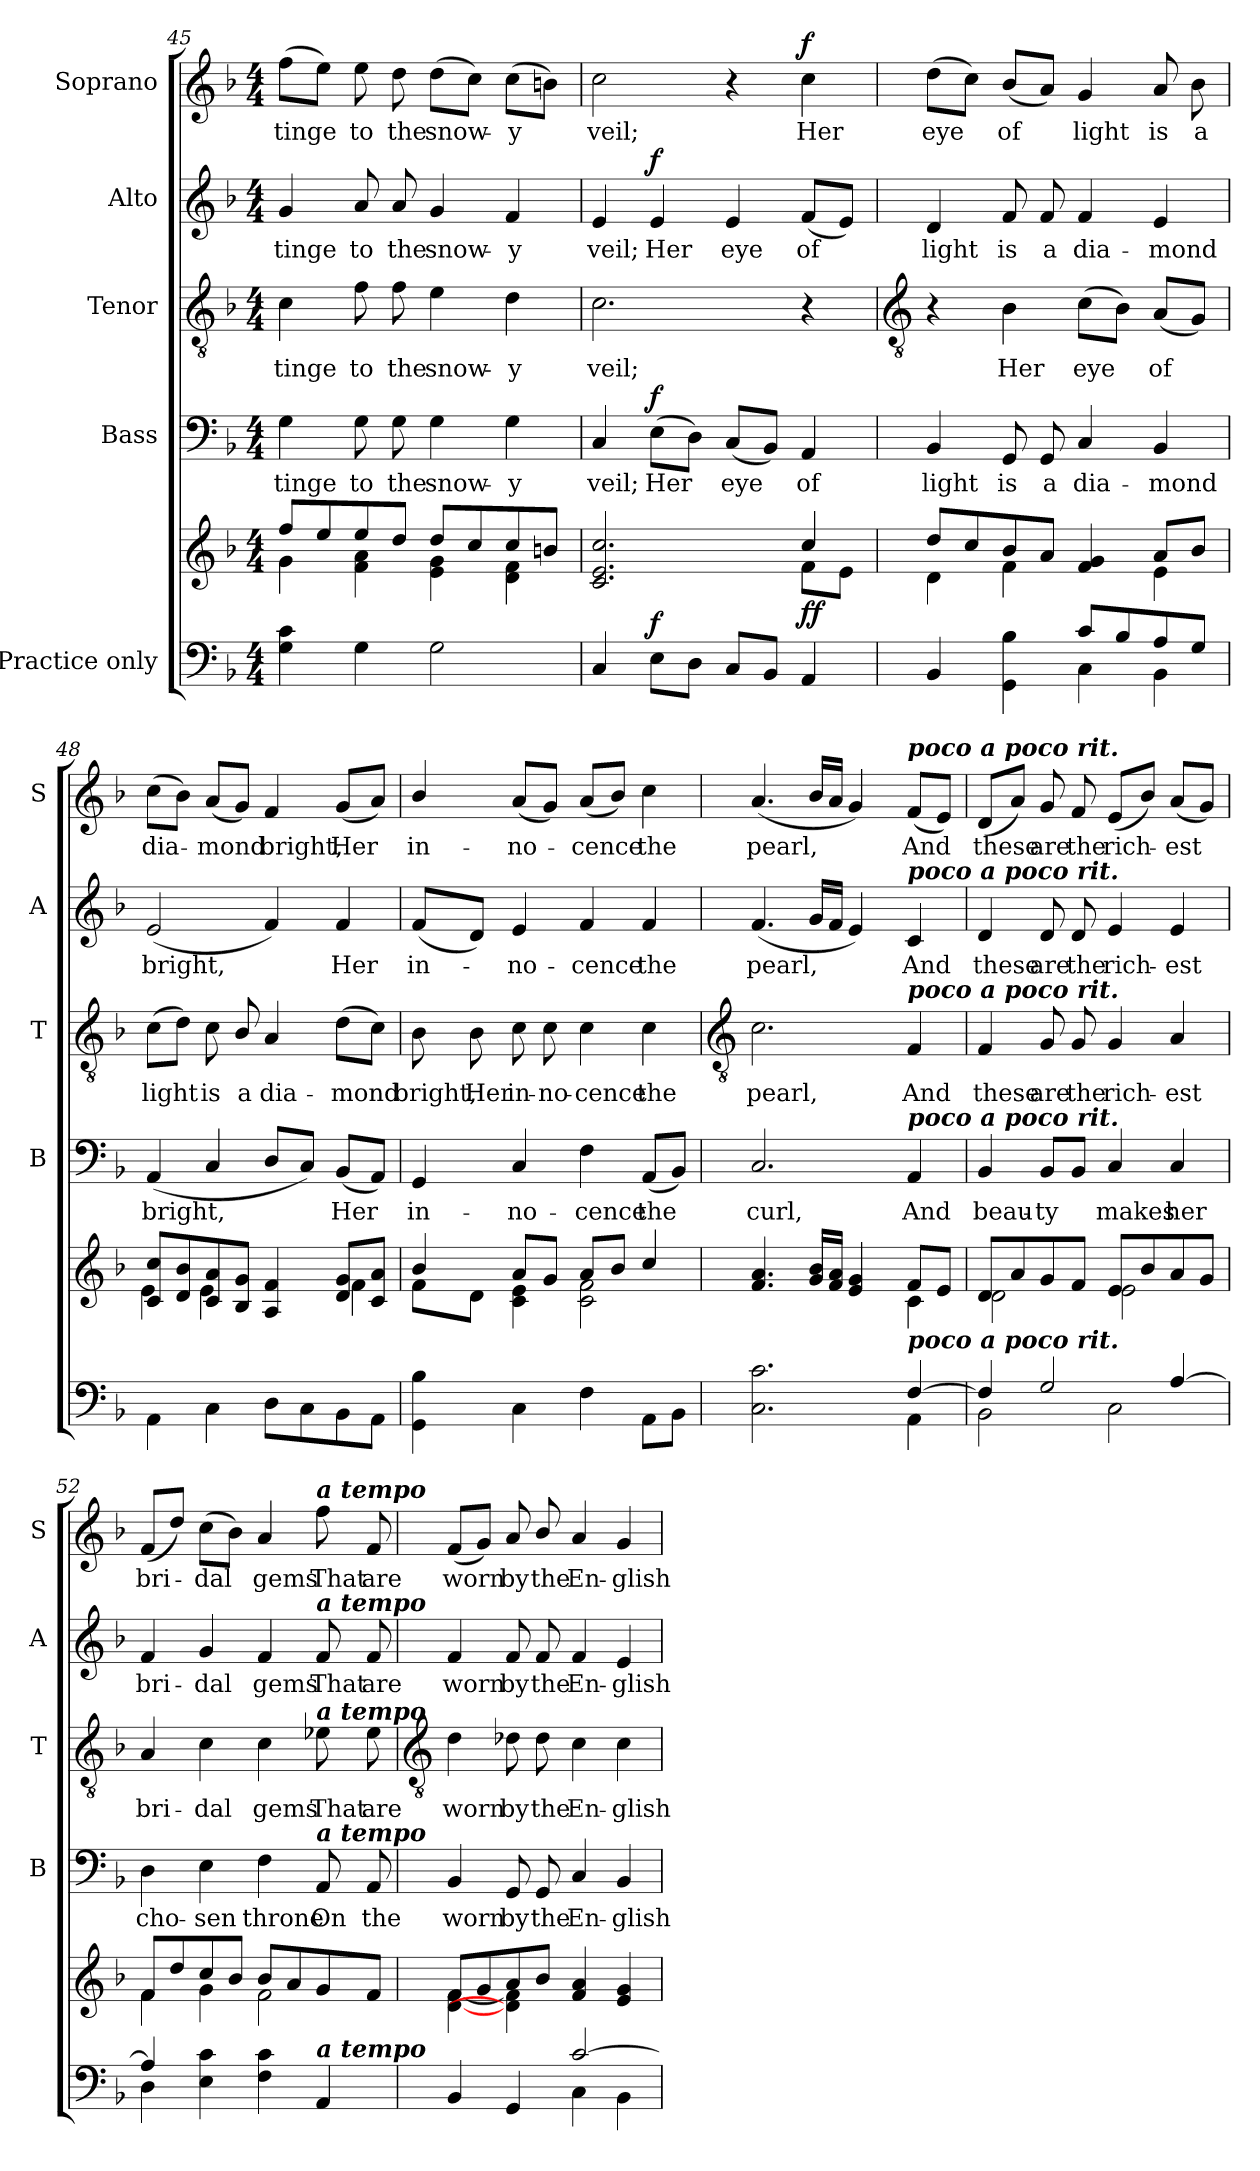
**kern	**kern	**dynam	**kern	**text	**dynam	**kern	**text	**kern	**text	**dynam	**kern	**text	**dynam
*part5	*part5	*part5	*part4	*part4	*part4	*part3	*part3	*part2	*part2	*part2	*part1	*part1	*part1
*staff6	*staff5	*staff5/6	*staff4	*staff4	*staff4	*staff3	*staff3	*staff2	*staff2	*staff2	*staff1	*staff1	*staff1
*I"Practice only	*	*	*I"Bass	*	*	*I"Tenor	*	*I"Alto	*	*	*I"Soprano	*	*
*	*	*	*I'B	*	*	*I'T	*	*I'A	*	*	*I'S	*	*
*clefF4	*clefG2	*	*clefF4	*	*	*clefGv2	*	*clefG2	*	*	*clefG2	*	*
*k[b-]	*k[b-]	*	*k[b-]	*	*	*k[b-]	*	*k[b-]	*	*	*k[b-]	*	*
*F:	*F:	*	*F:	*	*	*F:	*	*F:	*	*	*F:	*	*
*M4/4	*M4/4	*	*M4/4	*	*	*M4/4	*	*M4/4	*	*	*M4/4	*	*
=45	=45	=45	=45	=45	=45	=45	=45	=45	=45	=45	=45	=45	=45
*	*^	*	*	*	*	*	*	*	*	*	*	*	*
!	!	!	!	!	!LO:LY:b	!	!	!LO:LY:b	!	!LO:LY:b	!	!	!LO:LY:b	!
4G 4c	8ff/L	4g\	.	4G	tinge	.	4c	tinge	4g	tinge	.	(>8ffL	tinge	.
.	8ee/	.	.	.	.	.	.	.	.	.	.	8eeJ)	.	.
!	!	!	!	!	!LO:LY:b	!	!	!LO:LY:b	!	!LO:LY:b	!	!	!LO:LY:b	!
4G	8ee/	4f\ 4a\	.	8G	to	.	8f	to	8a	to	.	8ee	to	.
!	!	!	!	!	!LO:LY:b	!	!	!LO:LY:b	!	!LO:LY:b	!	!	!LO:LY:b	!
.	8dd/J	.	.	8G	the	.	8f	the	8a	the	.	8dd	the	.
!	!	!	!	!	!LO:LY:b	!	!	!LO:LY:b	!	!LO:LY:b	!	!	!LO:LY:b	!
2G	8dd/L	4e\ 4g\	.	4G	snow-	.	4e	snow-	4g	snow-	.	(>8ddL	snow-	.
.	8cc/	.	.	.	.	.	.	.	.	.	.	8ccJ)	.	.
!	!	!	!	!	!LO:LY:b	!	!	!LO:LY:b	!	!LO:LY:b	!	!	!LO:LY:b	!
.	8cc/	4d\ 4f\	.	4G	-y	.	4d	-y	4f	-y	.	(>8ccL	y	.
.	8bn/J	.	.	.	.	.	.	.	.	.	.	8bnJ)	.	.
=46	=46	=46	=46	=46	=46	=46	=46	=46	=46	=46	=46	=46	=46	=46
!	!	!	!	!	!LO:LY:b	!	!	!LO:LY:b	!	!LO:LY:b	!	!	!LO:LY:b	!
4C	2.c/ 2.e/ 2.cc/	2.ryy	.	4C	veil;	.	2.c	veil;	4e	veil;	.	2cc	veil;	.
!	!	!	!LO:DY:a=2	!	!LO:LY:b	!LO:DY:b	!	!	!	!LO:LY:b	!LO:DY:b	!	!	!
8EL	.	.	f	(>8EL	Her	f	.	.	4e	Her	f	.	.	.
8DJ	.	.	.	8DJ)	.	.	.	.	.	.	.	.	.	.
!	!	!	!	!	!LO:LY:b	!	!	!	!	!LO:LY:b	!	!	!	!
8CL	.	.	.	(<8CL	eye	.	.	.	4e	eye	.	4r	.	.
8BB-J	.	.	.	8BB-J)	.	.	.	.	.	.	.	.	.	.
!	!	!	!LO:DY:b	!	!LO:LY:b	!	!	!	!	!LO:LY:b	!	!	!LO:LY:b	!
!	!	!	!LO:DY:n=1:b	!	!	!	!	!	!	!	!	!	!	!LO:DY:b
4AA	4cc/	8f\L	f f	4AA	of	.	4r	.	(<8fL	of	.	4cc	Her	f
.	.	8e\J	.	.	.	.	.	.	8eJ)	.	.	.	.	.
!!LO:LB:g=z
=47	=47	=47	=47	=47	=47	=47	=47	=47	=47	=47	=47	=47	=47	=47
*	*	*	*	*	*	*	*clefGv2	*	*	*	*	*	*	*
*^	*	*	*	*	*	*	*	*	*	*	*	*	*	*
!	!	!	!	!	!	!LO:LY:b	!	!	!	!	!LO:LY:b	!	!	!LO:LY:b	!
2ryy	4BB-	8dd/L	4d\	.	4BB-	light	.	4r	.	4d	light	.	(>8ddL	eye	.
.	.	8cc/	.	.	.	.	.	.	.	.	.	.	8ccJ)	.	.
!	!	!	!	!	!	!LO:LY:b	!	!	!LO:LY:b	!	!LO:LY:b	!	!	!LO:LY:b	!
.	4GG 4B-	8b-/	4f\	.	8GG	is	.	4B-	Her	8f	is	.	(<8b-L	of	.
!	!	!	!	!	!	!LO:LY:b	!	!	!	!	!LO:LY:b	!	!	!	!
.	.	8a/J	.	.	8GG	a	.	.	.	8f	a	.	8aJ)	.	.
!	!	!	!	!	!	!LO:LY:b	!	!	!LO:LY:b	!	!LO:LY:b	!	!	!LO:LY:b	!
8c/L	4C\	4f/ 4g/	4ryy	.	4C	dia-	.	(>8cL	eye	4f	dia-	.	4g	light	.
8B-/	.	.	.	.	.	.	.	8B-J)	.	.	.	.	.	.	.
!	!	!	!	!	!	!LO:LY:b	!	!	!LO:LY:b	!	!LO:LY:b	!	!	!LO:LY:b	!
8A/	4BB-\	8a/L	4e\	.	4BB-	-mond	.	(<8AL	of	4e	-mond	.	8a	is	.
!	!	!	!	!	!	!	!	!	!	!	!	!	!	!LO:LY:b	!
8G/J	.	8b-/J	.	.	.	.	.	8GJ)	.	.	.	.	8b-	a	.
=48	=48	=48	=48	=48	=48	=48	=48	=48	=48	=48	=48	=48	=48	=48	=48
!	!	!	!	!	!	!LO:LY:b	!	!	!LO:LY:b	!	!LO:LY:b	!	!	!LO:LY:b	!
1ryy	4AA	8c/ 8cc/L	4e\	.	(<4AA	bright,	.	(>8cL	light	(<2e	bright,	.	(>8ccL	dia-	.
.	.	8d/ 8b-/	.	.	.	.	.	8dJ)	.	.	.	.	8b-J)	.	.
!	!	!	!	!	!	!	!	!	!LO:LY:b	!	!	!	!	!LO:LY:b	!
.	4C	8c/ 8a/	4e\	.	4C	.	.	8c	is	.	.	.	(<8aL	mond	.
!	!	!	!	!	!	!	!	!	!LO:LY:b	!	!	!	!	!	!
.	.	8B-/ 8g/J	.	.	.	.	.	8B-/	a	.	.	.	8gJ)	.	.
!	!	!	!	!	!	!	!	!	!LO:LY:b	!	!	!	!	!LO:LY:b	!
.	8DL	4A/ 4f/	4ryy	.	8DL	.	.	4A	dia-	4f)	.	.	4f	bright,	.
.	8C	.	.	.	8CJ)	.	.	.	.	.	.	.	.	.	.
!	!	!	!	!	!	!LO:LY:b	!	!	!LO:LY:b	!	!LO:LY:b	!	!	!LO:LY:b	!
.	8BB-	8d/ 8g/L	4f\	.	(<8BB-L	Her	.	(>8dL	-mond	4f	Her	.	(<8gL	Her	.
.	8AAJ	8c/ 8a/J	.	.	8AAJ)	.	.	8cJ)	.	.	.	.	8aJ)	.	.
=49	=49	=49	=49	=49	=49	=49	=49	=49	=49	=49	=49	=49	=49	=49	=49
!	!	!	!	!	!	!LO:LY:b	!	!	!LO:LY:b	!	!LO:LY:b	!	!	!LO:LY:b	!
1ryy	4GG 4B-	4b-/	8f\L	.	4GG	in-	.	8B-	bright,	(<8fL	in-	.	4b-/	in-	.
!	!	!	!	!	!	!	!	!	!LO:LY:b	!	!	!	!	!	!
.	.	.	8d\J	.	.	.	.	8B-	Her	8dJ)	.	.	.	.	.
!	!	!	!	!	!	!LO:LY:b	!	!	!LO:LY:b	!	!LO:LY:b	!	!	!LO:LY:b	!
.	4C	8a/L	4c\ 4e\	.	4C	-no-	.	8c	in-	4e	no-	.	(<8aL	-no-	.
!	!	!	!	!	!	!	!	!	!LO:LY:b	!	!	!	!	!	!
.	.	8g/J	.	.	.	.	.	8c	-no-	.	.	.	8gJ)	.	.
!	!	!	!	!	!	!LO:LY:b	!	!	!LO:LY:b	!	!LO:LY:b	!	!	!LO:LY:b	!
.	4F	8a/L	2c\ 2f\	.	4F	-cence	.	4c	-cence	4f	-cence	.	(<8aL	cence	.
.	.	8b-/J	.	.	.	.	.	.	.	.	.	.	8b-J)	.	.
!	!	!	!	!	!	!LO:LY:b	!	!	!LO:LY:b	!	!LO:LY:b	!	!	!LO:LY:b	!
.	8AAL	4cc/	.	.	(<8AAL	the	.	4c	the	4f	the	.	4cc	the	.
.	8BB-J	.	.	.	8BB-J)	.	.	.	.	.	.	.	.	.	.
!!LO:LB:g=z
=50	=50	=50	=50	=50	=50	=50	=50	=50	=50	=50	=50	=50	=50	=50	=50
*	*	*	*	*	*	*	*	*clefGv2	*	*	*	*	*	*	*
!	!	!	!	!	!	!LO:LY:b	!	!	!LO:LY:b	!	!LO:LY:b	!	!	!LO:LY:b	!
2.ryy	2.C 2.c	4.f/ 4.a/	2ryy	.	2.C	curl,	.	2.c	pearl,	(<4.f	pearl,	.	(<4.a	pearl,	.
.	.	16g/ 16b-/LL	.	.	.	.	.	.	.	16gLL	.	.	16b-LL	.	.
.	.	16f/ 16a/JJ	.	.	.	.	.	.	.	16fJJ	.	.	16aJJ	.	.
.	.	4e/ 4g/	8ryy	.	.	.	.	.	.	4e)	.	.	4g)	.	.
.	.	.	8ryy	.	.	.	.	.	.	.	.	.	.	.	.
!	!	!	!	!	!	!	!	!	!	!	!	!	!LO:TX:a:Bi:t=poco a poco rit.	!	!
!	!	!	!	!	!	!	!	!	!	!LO:TX:a:Bi:t=poco a poco rit.	!	!	!	!	!
!	!	!	!	!	!	!	!	!LO:TX:a:Bi:t=poco a poco rit.	!	!	!	!	!	!	!
!	!	!	!	!	!LO:TX:a:Bi:t=poco a poco rit.	!	!	!	!	!	!	!	!	!	!
!LO:TX:a:Bi:t=poco a poco rit.	!	!	!	!	!	!	!	!	!	!	!	!	!	!	!
!	!	!	!	!	!	!LO:LY:b	!	!	!LO:LY:b	!	!LO:LY:b	!	!	!LO:LY:b	!
[4F/	4AA	8f/L	4c\	.	4AA	And	.	4F	And	4c	And	.	(<8fL	And	.
.	.	8e/J	.	.	.	.	.	.	.	.	.	.	8eJ)	.	.
=51	=51	=51	=51	=51	=51	=51	=51	=51	=51	=51	=51	=51	=51	=51	=51
!	!	!	!	!	!	!LO:LY:b	!	!	!LO:LY:b	!	!LO:LY:b	!	!	!LO:LY:b	!
4F/]	2BB-\	8d/L	2d\	.	4BB-	beau-	.	4F	these	4d	these	.	(<8dL	these	.
.	.	8a/	.	.	.	.	.	.	.	.	.	.	8aJ)	.	.
!	!	!	!	!	!	!LO:LY:b	!	!	!LO:LY:b	!	!LO:LY:b	!	!	!LO:LY:b	!
2G/	.	8g/	.	.	8BB-L	-ty	.	8G	are	8d	are	.	8g	are	.
!	!	!	!	!	!	!	!	!	!LO:LY:b	!	!LO:LY:b	!	!	!LO:LY:b	!
.	.	8f/J	.	.	8BB-J	.	.	8G	the	8d	the	.	8f	the	.
!	!	!	!	!	!	!LO:LY:b	!	!	!LO:LY:b	!	!LO:LY:b	!	!	!LO:LY:b	!
.	2C\	8e/L	2e\	.	4C	makes	.	4G	rich-	4e	rich-	.	(<8eL	rich-	.
.	.	8b-/	.	.	.	.	.	.	.	.	.	.	8b-J)	.	.
!	!	!	!	!	!	!LO:LY:b	!	!	!LO:LY:b	!	!LO:LY:b	!	!	!LO:LY:b	!
[4A/	.	8a/	.	.	4C	her	.	4A	-est	4e	-est	.	(<8aL	est	.
.	.	8g/J	.	.	.	.	.	.	.	.	.	.	8gJ)	.	.
=52	=52	=52	=52	=52	=52	=52	=52	=52	=52	=52	=52	=52	=52	=52	=52
!	!	!	!	!	!	!LO:LY:b	!	!	!LO:LY:b	!	!LO:LY:b	!	!	!LO:LY:b	!
4A/]	4D	8f/L	4f\	.	4D	cho-	.	4A	bri-	4f	bri-	.	(<8fL	bri-	.
.	.	8dd/	.	.	.	.	.	.	.	.	.	.	8ddJ)	.	.
!	!	!	!	!	!	!LO:LY:b	!	!	!LO:LY:b	!	!LO:LY:b	!	!	!LO:LY:b	!
2.ryy	4E 4c	8cc/	4g\	.	4E	-sen	.	4c	-dal	4g	-dal	.	(>8ccL	dal	.
.	.	8b-/J	.	.	.	.	.	.	.	.	.	.	8b-J)	.	.
!	!	!	!	!	!	!LO:LY:b	!	!	!LO:LY:b	!	!LO:LY:b	!	!	!LO:LY:b	!
.	4F 4c	8b-/L	2f\	.	4F	throne	.	4c	gems	4f	gems	.	4a	gems	.
.	.	8a/	.	.	.	.	.	.	.	.	.	.	.	.	.
!	!	!	!	!	!	!	!	!	!	!	!	!	!LO:TX:a:Bi:t=a tempo	!	!
!	!	!	!	!	!	!	!	!	!	!LO:TX:a:Bi:t=a tempo	!	!	!	!	!
!	!	!	!	!	!	!	!	!LO:TX:a:Bi:t=a tempo	!	!	!	!	!	!	!
!	!	!	!	!	!LO:TX:a:Bi:t=a tempo	!	!	!	!	!	!	!	!	!	!
!	!LO:TX:a:Bi:t=a tempo	!	!	!	!	!	!	!	!	!	!	!	!	!	!
!	!	!	!	!	!	!LO:LY:b	!	!	!LO:LY:b	!	!LO:LY:b	!	!	!LO:LY:b	!
.	4AA	8g/	.	.	8AA	On	.	8e-X	That	8f	That	.	8ff	That	.
!	!	!	!	!	!	!LO:LY:b	!	!	!LO:LY:b	!	!LO:LY:b	!	!	!LO:LY:b	!
.	.	8f/J	.	.	8AA	the	.	8e-	are	8f	are	.	8f	are	.
!!LO:LB:g=z
=53	=53	=53	=53	=53	=53	=53	=53	=53	=53	=53	=53	=53	=53	=53	=53
*	*	*	*	*	*	*	*	*clefGv2	*	*	*	*	*	*	*
!	!	!	!	!	!	!LO:LY:b	!	!	!LO:LY:b	!	!LO:LY:b	!	!	!LO:LY:b	!
2ryy	4BB-	8f/L	[4d\ [4f\	.	4BB-	worn	.	4d	worn	4f	worn	.	(<8fL	worn	.
.	.	8g/	.	.	.	.	.	.	.	.	.	.	8gJ)	.	.
!	!	!	!	!	!	!LO:LY:b	!	!	!LO:LY:b	!	!LO:LY:b	!	!	!LO:LY:b	!
.	4GG	8a/	4d-\] 4f\]	.	8GG	by	.	8d-X	by	8f	by	.	8a	by	.
!	!	!	!	!	!	!LO:LY:b	!	!	!LO:LY:b	!	!LO:LY:b	!	!	!LO:LY:b	!
.	.	8b-/J	.	.	8GG	the	.	8d-	the	8f	the	.	8b-/	the	.
!	!	!	!	!	!	!LO:LY:b	!	!	!LO:LY:b	!	!LO:LY:b	!	!	!LO:LY:b	!
[2c/	4C\	4f/ 4a/	2ryy	.	4C	En-	.	4c	En-	4f/	En-	.	4a	En-	.
!	!	!	!	!	!	!LO:LY:b	!	!	!LO:LY:b	!	!LO:LY:b	!	!	!LO:LY:b	!
.	4BB-\	4e/ 4g/	.	.	4BB-	-glish	.	4c	-glish	4e	-glish	.	4g	-glish	.
*v	*v	*	*	*	*	*	*	*	*	*	*	*	*	*	*
*	*v	*v	*	*	*	*	*	*	*	*	*	*	*	*
=	=	=	=	=	=	=	=	=	=	=	=	=	=
*-	*-	*-	*-	*-	*-	*-	*-	*-	*-	*-	*-	*-	*-
